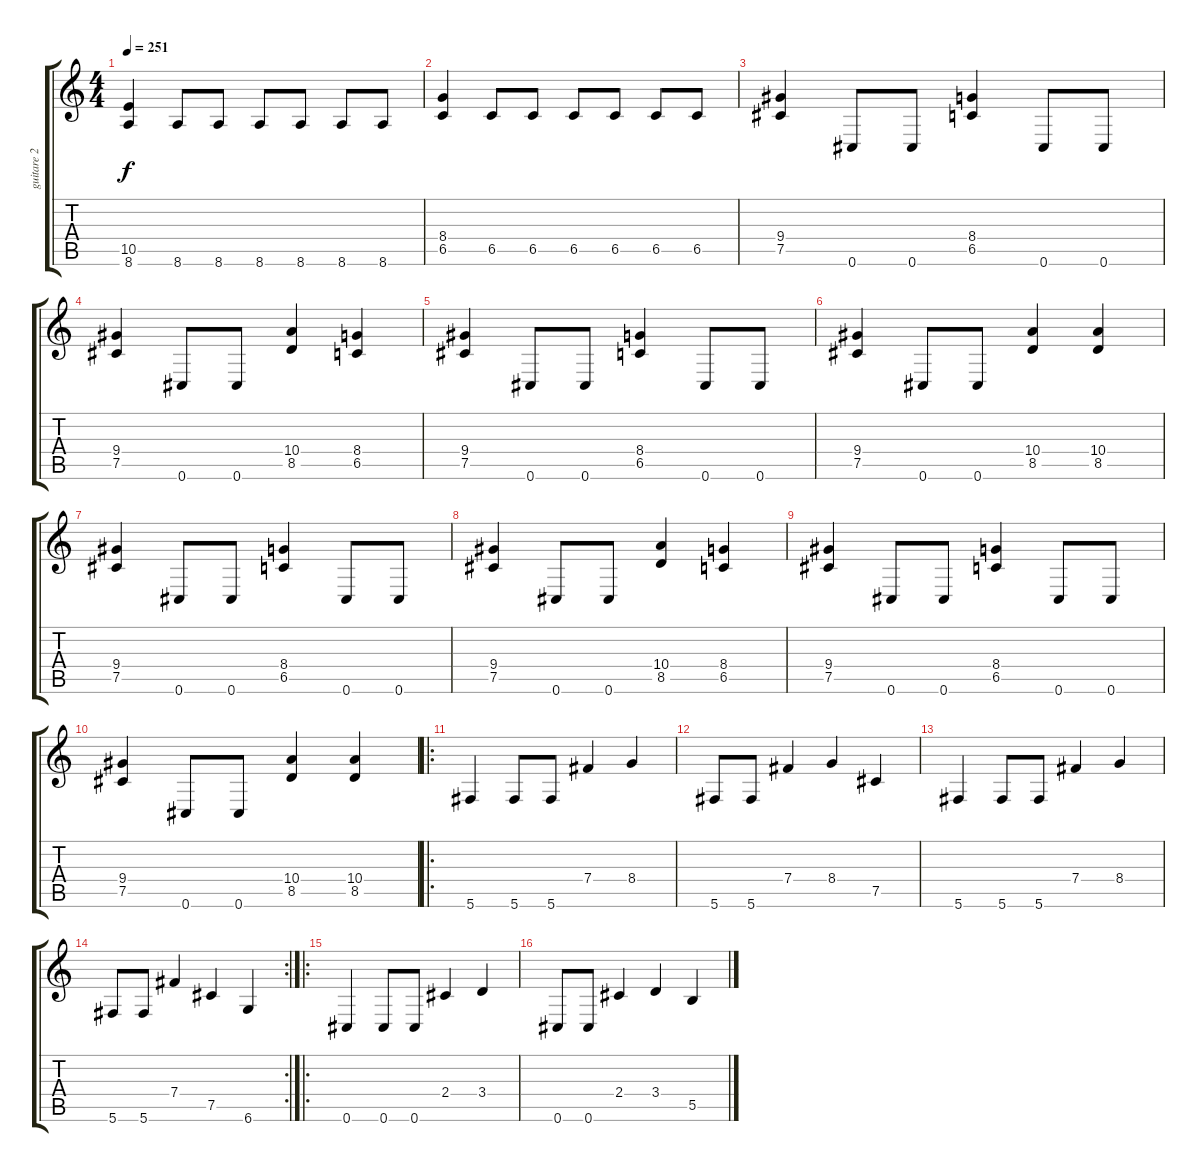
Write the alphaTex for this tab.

\track ("guitare 2" "guitare 2") {instrument distortionguitar}
\staff {score tabs}
\tuning (Db4 Ab3 E3 B2 Gb2 Db2) {hide}
\ts (4 4)
\tempo 251
\clef g2
\ks c
(10.5 8.6).4{dy f} 8.6.8 8.6.8 8.6.8 8.6.8 8.6.8 8.6.8 |
(8.4 6.5).4 6.5.8 6.5.8 6.5.8 6.5.8 6.5.8 6.5.8 |
(9.4 7.5).4 0.6.8 0.6.8 (8.4 6.5).4 0.6.8 0.6.8 |
(9.4 7.5).4 0.6.8 0.6.8 (10.4 8.5).4 (8.4 6.5).4 |
(9.4 7.5).4 0.6.8 0.6.8 (8.4 6.5).4 0.6.8 0.6.8 |
(9.4 7.5).4 0.6.8 0.6.8 (10.4 8.5).4 (10.4 8.5).4 |
(9.4 7.5).4 0.6.8 0.6.8 (8.4 6.5).4 0.6.8 0.6.8 |
(9.4 7.5).4 0.6.8 0.6.8 (10.4 8.5).4 (8.4 6.5).4 |
(9.4 7.5).4 0.6.8 0.6.8 (8.4 6.5).4 0.6.8 0.6.8 |
(9.4 7.5).4 0.6.8 0.6.8 (10.4 8.5).4 (10.4 8.5).4 |
\ro
5.6.4 5.6.8 5.6.8 7.4.4 8.4.4 |
5.6.8 5.6.8 7.4.4 8.4.4 7.5.4 |
5.6.4 5.6.8 5.6.8 7.4.4 8.4.4 |
\rc 2
5.6.8 5.6.8 7.4.4 7.5.4 6.6.4 |
\ro
0.6.4 0.6.8 0.6.8 2.4.4 3.4.4 |
0.6.8 0.6.8 2.4.4 3.4.4 5.5.4
